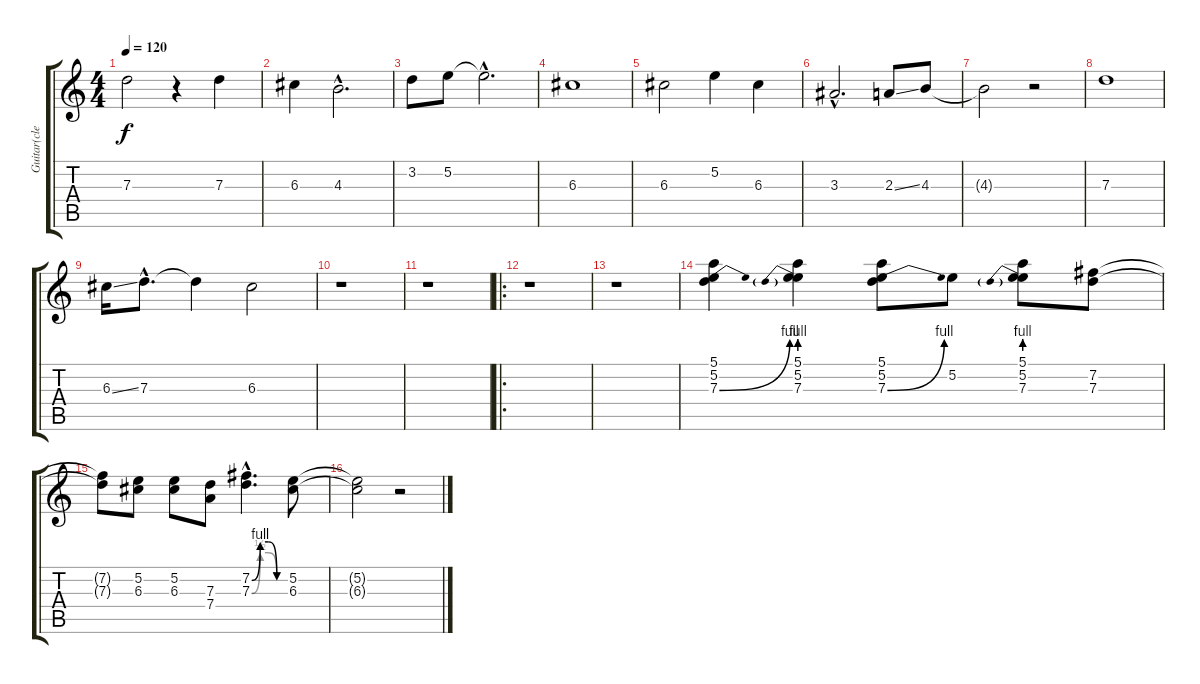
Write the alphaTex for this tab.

\track ("Guitar(clean.)" "Guitar(cle") {instrument electricguitarclean}
\staff {score tabs}
\tuning (E4 B3 G3 D3 A2 E2) {hide}
\ts (4 4)
\tempo 120
\clef g2
\ks c
7.3.2{dy f} r.4 7.3.4 |
6.3.4 4.3{hac}.2{d} |
3.2.8 5.2.8 5.2{hac t}.2{d} |
6.3.1 |
6.3.2 5.2.4 6.3.4 |
3.3{hac}.2{d} 2.3{ss}.8 4.3.8 |
4.3{t}.2 r.2 |
7.3.1 |
6.3{ss}.16 7.3{hac}.8{d} 7.3{t}.4 6.3.2 |
r.1 |
r.1 |
\ro
r.1 |
r.1 |
(5.1 5.2 7.3{be (bend 0 0 60 4)}).4 (5.1 5.2 7.3{be (prebend 0 4 60 4)}).4 (5.1 5.2 7.3{be (bend 0 0 60 4)}).8 5.2.8 (5.1 5.2 7.3{be (prebend 0 4 60 4)}).8 (7.2 7.3).8 |
(7.2{t} 7.3{t}).8 (5.2 6.3).8 (5.2 6.3).8 (7.3 7.4).8 (7.2{be (custom 0 0 15 4 30 4 45 0 60 0) hac} 7.3{be (custom 0 0 15 2 30 2 45 0 60 0) hac}).4{d} (5.2 6.3).8 |
(5.2{t} 6.3{t}).2 r.2
